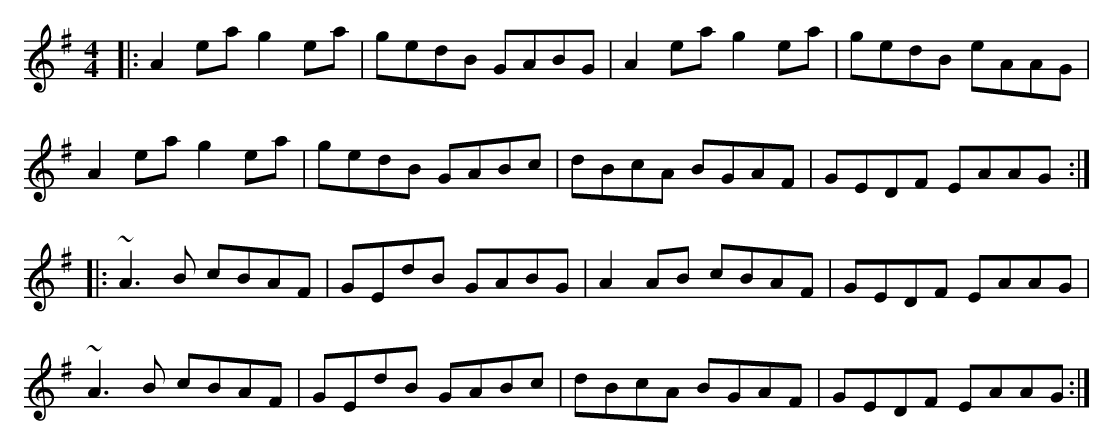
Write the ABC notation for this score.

X:1
M:4/4
K:Ador
|:A2ea g2ea|gedB GABG|A2ea g2ea|gedB eAAG|
A2ea g2ea|gedB GABc|dBcA BGAF|GEDF EAAG:|
|:~A3B cBAF|GEdB GABG|A2AB cBAF|GEDF EAAG|
~A3B cBAF|GEdB GABc|dBcA BGAF|GEDF EAAG:|
